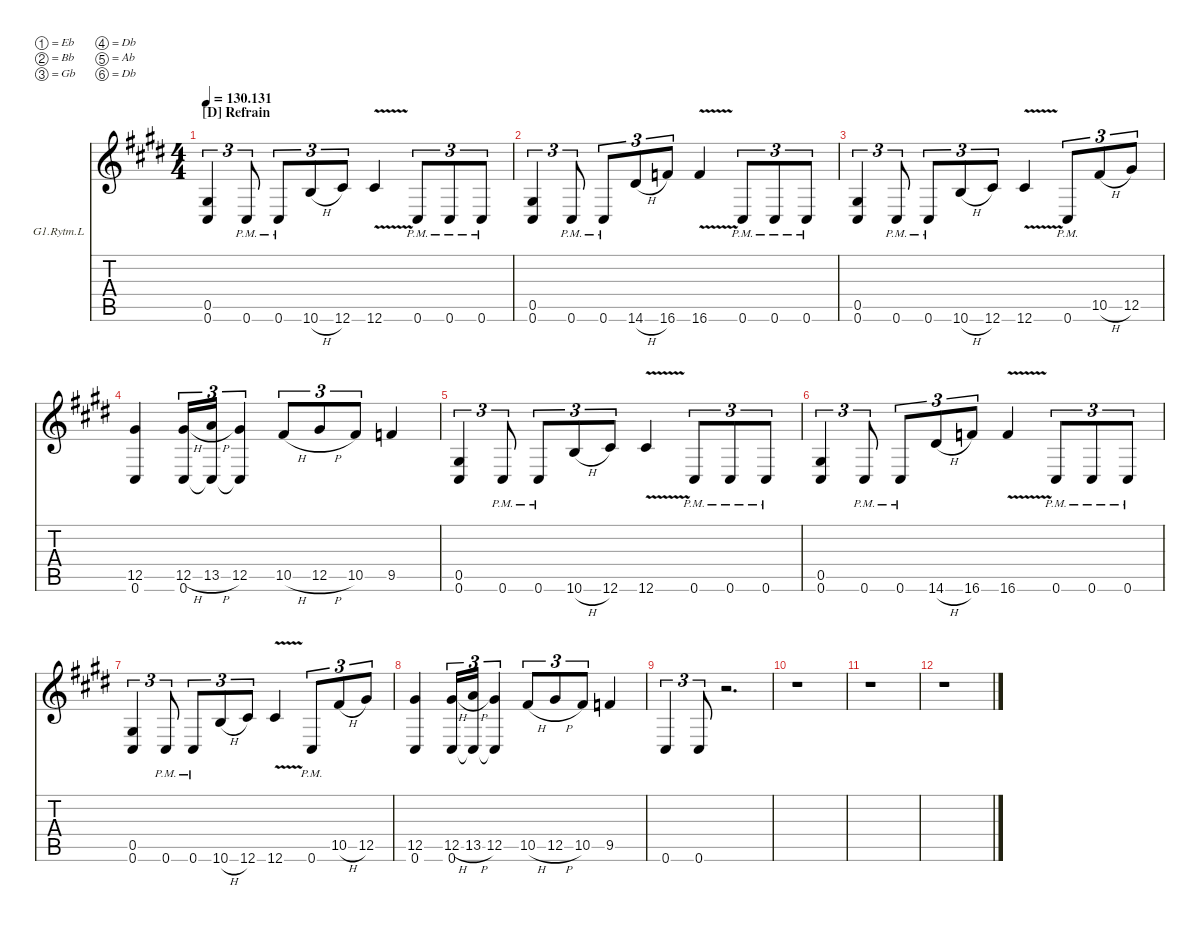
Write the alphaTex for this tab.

\defaultSystemsLayout 4
\hideDynamics
\bracketExtendMode nobrackets
\firstSystemTrackNameOrientation horizontal
\otherSystemsTrackNameOrientation horizontal
\track ("GTR1_Rythm L" "G1.Rytm.L") {defaultSystemsLayout 4 instrument distortionguitar}
\staff {score tabs}
\tuning (Eb4 Bb3 Gb3 Db3 Ab2 Db2)
\ts (4 4)
\section ("D" "Refrain")
\tempo
130.131
\accidentals auto
\clef g2
\ottava regular
\simile none
\ks e
(0.6 0.5).4{tu (3 2) dy mf} 0.6{pm}.8{tu (3 2)} 0.6{pm}.8{tu (3 2)} 10.6{h}.8{tu (3 2)} 12.6.8{tu (3 2)} 12.6{v}.4 0.6{pm}.8{tu (3 2)} 0.6{pm}.8{tu (3 2)} 0.6{pm}.8{tu (3 2)} |
(0.6 0.5).4{tu (3 2)} 0.6{pm}.8{tu (3 2)} 0.6{pm}.8{tu (3 2)} 14.6{h}.8{tu (3 2)} 16.6.8{tu (3 2)} 16.6{v}.4 0.6{pm}.8{tu (3 2)} 0.6{pm}.8{tu (3 2)} 0.6{pm}.8{tu (3 2)} |
(0.6 0.5).4{tu (3 2)} 0.6{pm}.8{tu (3 2)} 0.6{pm}.8{tu (3 2)} 10.6{h}.8{tu (3 2)} 12.6.8{tu (3 2)} 12.6{v}.4 0.6{pm}.8{tu (3 2)} 10.5{h}.8{tu (3 2)} 12.5.8{tu (3 2)} |
(12.5 0.6).4 (12.5{h} 0.6).16{tu (3 2)} (13.5{h} 0.6{t}).16{tu (3 2)} (12.5 0.6{t}).4{tu (3 2)} 10.5{h}.8{tu (3 2)} 12.5{h}.8{tu (3 2)} 10.5.8{tu (3 2)} 9.5.4 |
(0.6 0.5).4{tu (3 2)} 0.6{pm}.8{tu (3 2)} 0.6{pm}.8{tu (3 2)} 10.6{h}.8{tu (3 2)} 12.6.8{tu (3 2)} 12.6{v}.4 0.6{pm}.8{tu (3 2)} 0.6{pm}.8{tu (3 2)} 0.6{pm}.8{tu (3 2)} |
(0.6 0.5).4{tu (3 2)} 0.6{pm}.8{tu (3 2)} 0.6{pm}.8{tu (3 2)} 14.6{h}.8{tu (3 2)} 16.6.8{tu (3 2)} 16.6{v}.4 0.6{pm}.8{tu (3 2)} 0.6{pm}.8{tu (3 2)} 0.6{pm}.8{tu (3 2)} |
(0.6 0.5).4{tu (3 2)} 0.6{pm}.8{tu (3 2)} 0.6{pm}.8{tu (3 2)} 10.6{h}.8{tu (3 2)} 12.6.8{tu (3 2)} 12.6{v}.4 0.6{pm}.8{tu (3 2)} 10.5{h}.8{tu (3 2)} 12.5.8{tu (3 2)} |
(12.5 0.6).4 (12.5{h} 0.6).16{tu (3 2)} (13.5{h} 0.6{t}).16{tu (3 2)} (12.5 0.6{t}).4{tu (3 2)} 10.5{h}.8{tu (3 2)} 12.5{h}.8{tu (3 2)} 10.5.8{tu (3 2)} 9.5.4 |
\scale
0.436064 0.6.4{tu (3 2)} 0.6.8{tu (3 2)} r.2{d} |
\scale
0.183694 r.1 |
\scale
0.183694 r.1 |
\scale
0.196549 r.1
